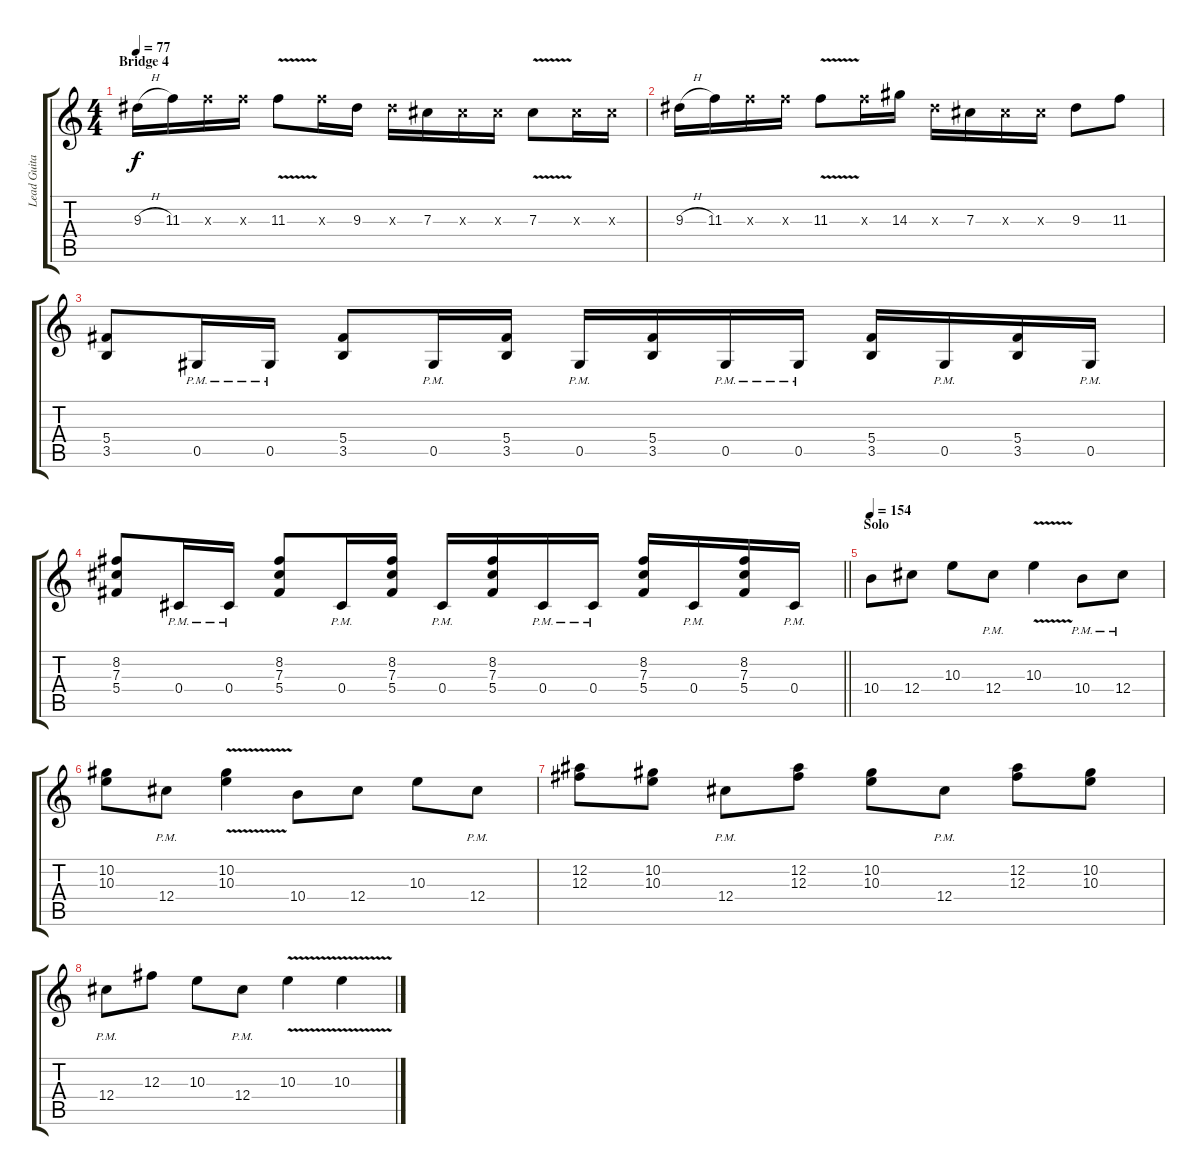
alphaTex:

\track ("Lead Guitar" "Lead Guita") {instrument acousticguitarsteel}
\staff {score tabs}
\tuning (Eb4 Bb3 Gb3 Db3 Ab2 Db2) {hide}
\ts (4 4)
\section ("" "Bridge 4")
\tempo 77
\clef g2
\ks c
9.3{h}.16{dy f} 11.3.16 11.3{x}.16 11.3{x}.16 11.3{v}.8 11.3{x}.16 9.3.16 9.3{x}.16 7.3.16 7.3{x}.16 7.3{x}.16 7.3{v}.8 7.3{x}.16 7.3{x}.16 |
9.3{h}.16 11.3.16 11.3{x}.16 11.3{x}.16 11.3{v}.8 11.3{x}.16 14.3.16 9.3{x}.16 7.3.16 7.3{x}.16 7.3{x}.16 9.3.8 11.3.8 |
(5.4 3.5).8 0.5{pm}.16 0.5{pm}.16 (5.4 3.5).8 0.5{pm}.16 (5.4 3.5).16 0.5{pm}.16 (5.4 3.5).16 0.5{pm}.16 0.5{pm}.16 (5.4 3.5).16 0.5{pm}.16 (5.4 3.5).16 0.5{pm}.16 |
\barLineRight lightlight
(8.2 7.3 5.4).8 0.4{pm}.16 0.4{pm}.16 (8.2 7.3 5.4).8 0.4{pm}.16 (8.2 7.3 5.4).16 0.4{pm}.16 (8.2 7.3 5.4).16 0.4{pm}.16 0.4{pm}.16 (8.2 7.3 5.4).16 0.4{pm}.16 (8.2 7.3 5.4).16 0.4{pm}.16 |
\section ("" "Solo")
\tempo 154
10.4.8 12.4.8 10.3.8 12.4{pm}.8 10.3{v}.4 10.4{pm}.8 12.4{pm}.8 |
(10.2 10.3).8 12.4{pm}.8 (10.2{v} 10.3{v}).4 10.4.8 12.4.8 10.3.8 12.4{pm}.8 |
(12.2 12.3).8 (10.2 10.3).8 12.4{pm}.8 (12.2 12.3).8 (10.2 10.3).8 12.4{pm}.8 (12.2 12.3).8 (10.2 10.3).8 |
12.4{pm}.8 12.3.8 10.3.8 12.4{pm}.8 10.3{v}.4 10.3{v}.4
